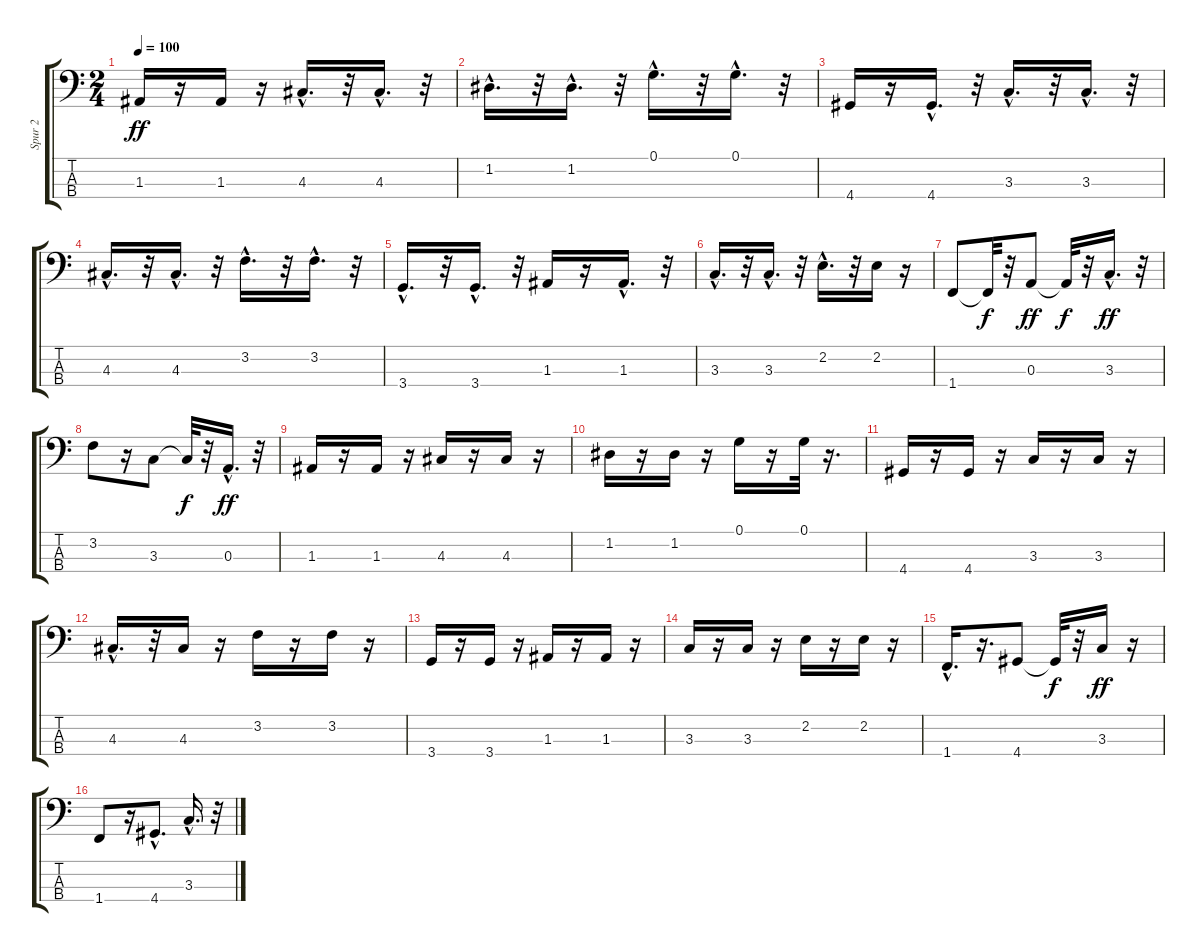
\track ("Spur 2" "Spur 2") {instrument electricguitarjazz}
\staff {score tabs}
\tuning (G2 D2 A1 E1) {hide}
\ts (2 4)
\tempo 100
\clef f4
\ks c
1.3.16{dy ff volume 13} r.16 1.3.16 r.16 4.3{hac}.16{d} r.32 4.3{hac}.16{d} r.32 |
1.2{hac}.16{d} r.32 1.2{hac}.16{d} r.32 0.1{hac}.16{d} r.32 0.1{hac}.16{d} r.32 |
4.4.16 r.16 4.4{hac}.16{d} r.32 3.3{hac}.16{d} r.32 3.3{hac}.16{d} r.32 |
4.3{hac}.16{d} r.32 4.3{hac}.16{d} r.32 3.2{hac}.16{d} r.32 3.2{hac}.16{d} r.32 |
3.4{hac}.16{d} r.32 3.4{hac}.16{d} r.32 1.3.16 r.16 1.3{hac}.16{d} r.32 |
3.3{hac}.16{d} r.32 3.3{hac}.16{d} r.32 2.2{hac}.16{d} r.32 2.2.16 r.16 |
1.4.8 1.4{t}.32{dy f} r.32 0.3.8{dy ff} 0.3{t}.32{dy f} r.32 3.3{hac}.16{d dy ff} r.32 |
3.2.8 r.16 3.3.8 3.3{t}.32{dy f} r.32 0.3{hac}.16{d dy ff} r.32 |
1.3.16{volume 13} r.16 1.3.16 r.16 4.3.16 r.16 4.3.16 r.16 |
1.2.16 r.16 1.2.16 r.16 0.1.16 r.16 0.1.32 r.16{d} |
4.4.16 r.16 4.4.16 r.16 3.3.16 r.16 3.3.16 r.16 |
4.3{hac}.16{d} r.32 4.3.16 r.16 3.2.16 r.16 3.2.16 r.16 |
3.4.16 r.16 3.4.16 r.16 1.3.16 r.16 1.3.16 r.16 |
3.3.16 r.16 3.3.16 r.16 2.2.16 r.16 2.2.16 r.16 |
1.4{hac}.16{d volume 13} r.16{d} 4.4.8 4.4{t}.32{dy f} r.32 3.3.16{dy ff} r.16 |
1.4.8 r.16 4.4{hac}.8{d} 3.3{hac}.16{d} r.32
